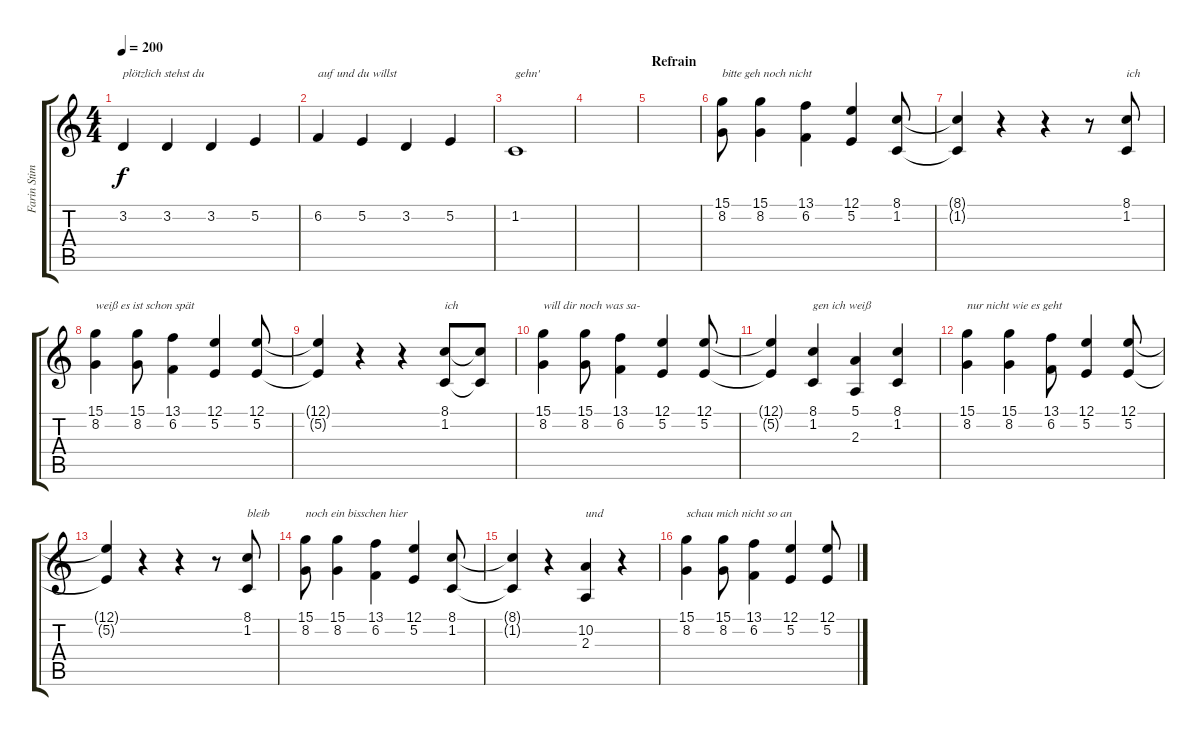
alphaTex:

\track ("Farin Stimme" "Farin Stim") {instrument flute}
\staff {score tabs}
\tuning (E4 B3 G3 D3 A2 E2) {hide}
\ts (4 4)
\tempo 200
\clef g2
\ks c
3.2.4{txt "plötzlich stehst du " dy f} 3.2.4 3.2.4 5.2.4 |
6.2.4{txt "auf und du willst"} 5.2.4 3.2.4 5.2.4 |
1.2.1{txt "gehn'"} |
|
\section ("" "Refrain")
|
(15.1 8.2).8{txt "bitte geh noch nicht"} (15.1 8.2).4 (13.1 6.2).4 (12.1 5.2).4 (8.1 1.2).8 |
(8.1{t} 1.2{t}).4 r.4 r.4 r.8 (8.1 1.2).8{txt "ich"} |
(15.1 8.2).4{txt "weiß es ist schon spät"} (15.1 8.2).8 (13.1 6.2).4 (12.1 5.2).4 (12.1 5.2).8 |
(12.1{t} 5.2{t}).4 r.4 r.4 (8.1 1.2).8{txt "ich"} (8.1{t} 1.2{t}).8 |
(15.1 8.2).4{txt "will dir noch was sa-"} (15.1 8.2).8 (13.1 6.2).4 (12.1 5.2).4 (12.1 5.2).8 |
(12.1{t} 5.2{t}).4 (8.1 1.2).4{txt "gen ich weiß"} (5.1 2.3).4 (8.1 1.2).4 |
(15.1 8.2).4{txt "nur nicht wie es geht"} (15.1 8.2).4 (13.1 6.2).8 (12.1 5.2).4 (12.1 5.2).8 |
(12.1{t} 5.2{t}).4 r.4 r.4 r.8 (8.1 1.2).8{txt "bleib"} |
(15.1 8.2).8{txt "noch ein bisschen hier"} (15.1 8.2).4 (13.1 6.2).4 (12.1 5.2).4 (8.1 1.2).8 |
(8.1{t} 1.2{t}).4 r.4 (10.2 2.3).4{txt "und"} r.4 |
(15.1 8.2).4{txt "schau mich nicht so an"} (15.1 8.2).8 (13.1 6.2).4 (12.1 5.2).4 (12.1 5.2).8
